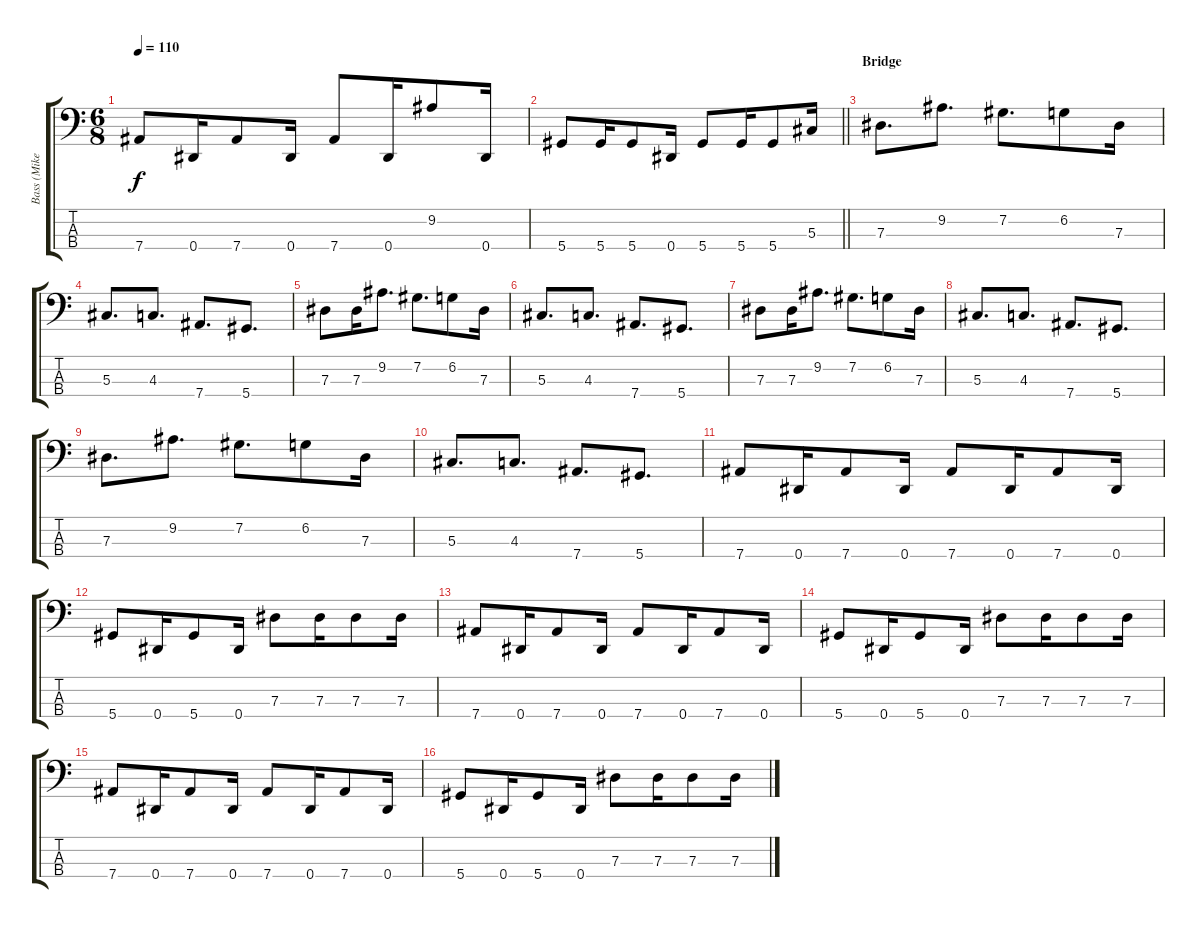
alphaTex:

\track ("Bass (Mike Dirnt)" "Bass (Mike") {instrument electricbasspick}
\staff {score tabs}
\tuning (Gb2 Db2 Ab1 Eb1) {hide}
\ts (6 8)
\tempo 110
\clef f4
\ks c
7.4.8{dy f} 0.4.16 7.4.8 0.4.16 7.4.8 0.4.16 9.2.8 0.4.16 |
\barLineRight lightlight
5.4.8 5.4.16 5.4.8 0.4.16 5.4.8 5.4.16 5.4.8 5.3.16 |
\section ("" "Bridge")
7.3.8{d} 9.2.8{d} 7.2.8{d} 6.2.8 7.3.16 |
5.3.8{d} 4.3.8{d} 7.4.8{d} 5.4.8{d} |
7.3.8 7.3.16 9.2.8{d} 7.2.8{d} 6.2.8 7.3.16 |
5.3.8{d} 4.3.8{d} 7.4.8{d} 5.4.8{d} |
7.3.8 7.3.16 9.2.8{d} 7.2.8{d} 6.2.8 7.3.16 |
5.3.8{d} 4.3.8{d} 7.4.8{d} 5.4.8{d} |
7.3.8{d} 9.2.8{d} 7.2.8{d} 6.2.8 7.3.16 |
5.3.8{d} 4.3.8{d} 7.4.8{d} 5.4.8{d} |
7.4.8 0.4.16 7.4.8 0.4.16 7.4.8 0.4.16 7.4.8 0.4.16 |
5.4.8 0.4.16 5.4.8 0.4.16 7.3.8 7.3.16 7.3.8 7.3.16 |
7.4.8 0.4.16 7.4.8 0.4.16 7.4.8 0.4.16 7.4.8 0.4.16 |
5.4.8 0.4.16 5.4.8 0.4.16 7.3.8 7.3.16 7.3.8 7.3.16 |
7.4.8 0.4.16 7.4.8 0.4.16 7.4.8 0.4.16 7.4.8 0.4.16 |
5.4.8 0.4.16 5.4.8 0.4.16 7.3.8 7.3.16 7.3.8 7.3.16
